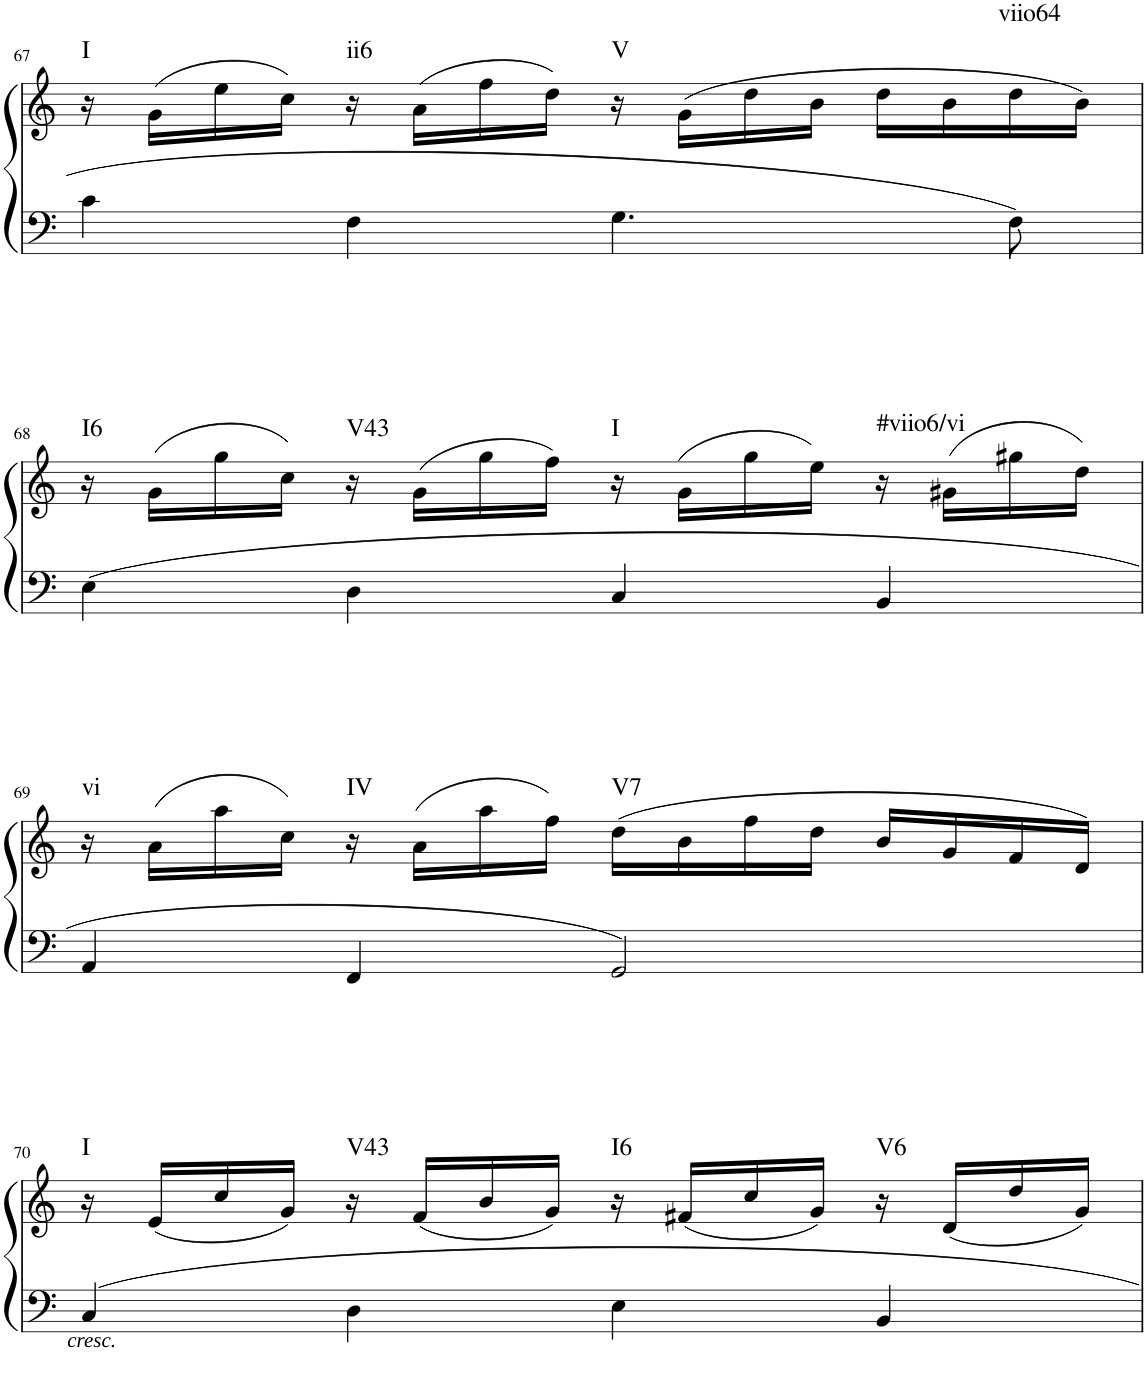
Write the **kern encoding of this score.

**kern	**kern	**dynam	**harte
*part1	*part1	*part1	*part1
*staff2	*staff1	*staff1/2	*
*I"Piano	*	*	*
*I'Pno	*	*	*
!!LO:PB:g=z
*clefF4	*clefG2	*	*
*k[]	*k[]	*	*
*M4/4	*M4/4	*	*
*met(c|)	*met(c|)	*	*
=67	=67	=67	=67
!	!	!	!LO:H:kt=I
4c\	16r	.	N
.	(16g\LL	.	.
.	16ee\	.	.
.	16cc\JJ)	.	.
!	!	!	!LO:H:kt=ii6
4F\	16r	.	N
.	(16a\LL	.	.
.	16ff\	.	.
.	16dd\JJ)	.	.
!	!	!	!LO:H:kt=V
4.G\	16r	.	N
.	(16g\LL	.	.
.	16dd\	.	.
.	16b\JJ	.	.
.	16dd\LL	.	.
.	16b\	.	.
!	!	!	!LO:H:kt=viio64
8F\	16dd\	.	N
.	16b\JJ)	.	.
!!LO:LB:g=z
=68	=68	=68	=68
!	!	!	!LO:H:kt=I6
4E\	16r	.	N
.	(16g\LL	.	.
.	16gg\	.	.
.	16cc\JJ)	.	.
!	!	!	!LO:H:kt=V43
4D\	16r	.	N
.	(16g\LL	.	.
.	16gg\	.	.
.	16ff\JJ)	.	.
!	!	!	!LO:H:kt=I
4C/	16r	.	N
.	(16g\LL	.	.
.	16gg\	.	.
.	16ee\JJ)	.	.
!	!	!	!LO:H:kt=#viio6/vi
4BB/	16r	.	N
.	(16g#X\LL	.	.
.	16gg#X\	.	.
.	16dd\JJ)	.	.
!!LO:LB:g=z
=69	=69	=69	=69
!	!	!	!LO:H:kt=vi
4AA/	16r	.	N
.	(16a\LL	.	.
.	16aa\	.	.
.	16cc\JJ)	.	.
!	!	!	!LO:H:kt=IV
4FF/	16r	.	N
.	(16a\LL	.	.
.	16aa\	.	.
.	16ff\JJ)	.	.
!	!	!	!LO:H:kt=V7
2GG/	(16dd\LL	.	N
.	16b\	.	.
.	16ff\	.	.
.	16dd\JJ	.	.
.	16b/LL	.	.
.	16g/	.	.
.	16f/	.	.
.	16d/JJ)	.	.
!!LO:LB:g=z
=70	=70	=70	=70
!	!	!LO:DY:b=2	!LO:H:kt=I
4C/	16r	other-dynamics	N
.	(16e/LL	.	.
.	16cc/	.	.
.	16g/JJ)	.	.
!	!	!	!LO:H:kt=V43
4D\	16r	.	N
.	(16f/LL	.	.
.	16b/	.	.
.	16g/JJ)	.	.
!	!	!	!LO:H:kt=I6
4E\	16r	.	N
.	(16f#X/LL	.	.
.	16cc/	.	.
.	16g/JJ)	.	.
!	!	!	!LO:H:kt=V6
4BB/	16r	.	N
.	(16d/LL	.	.
.	16dd/	.	.
.	16g/JJ)	.	.
=	=	=	=
*-	*-	*-	*-
